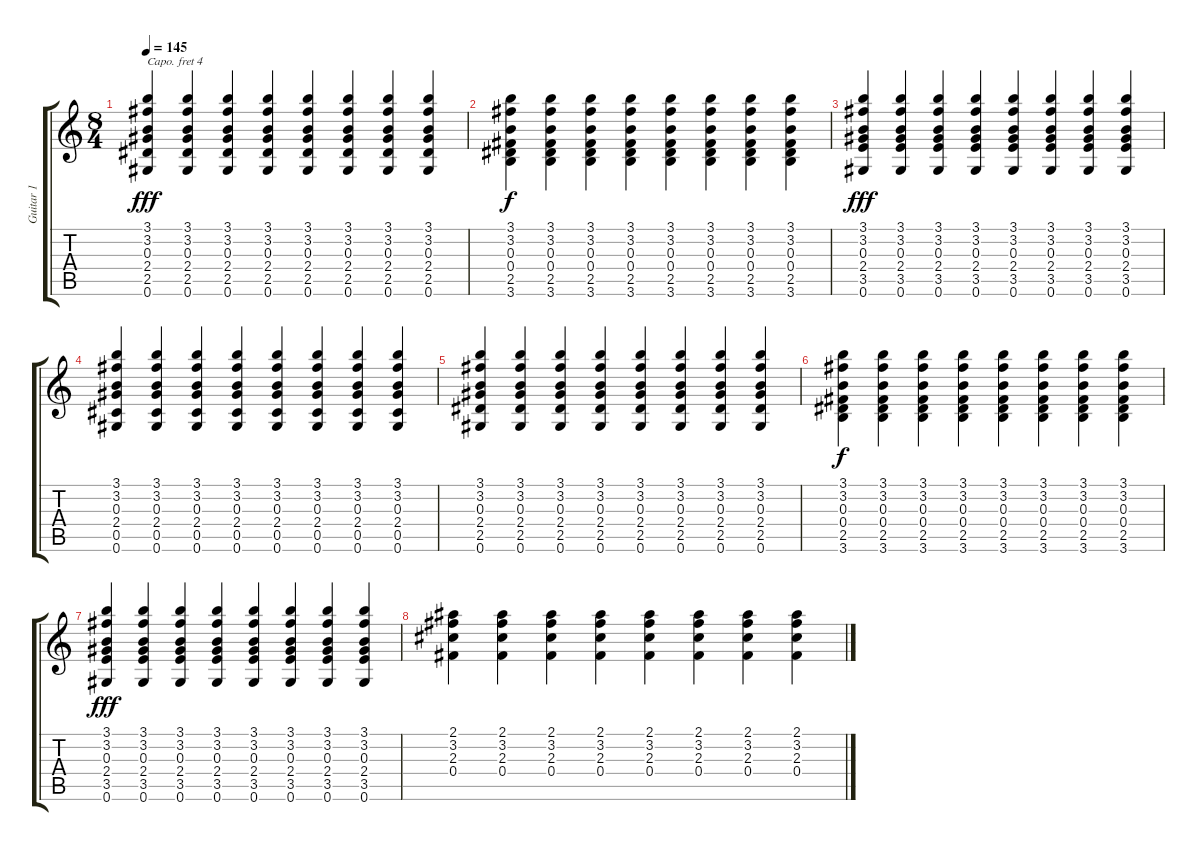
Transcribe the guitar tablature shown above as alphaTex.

\track ("Guitar 1" "Guitar 1") {instrument electricguitarjazz}
\staff {score tabs}
\capo 4
\tuning (E4 B3 G3 D3 A2 E2) {hide}
\ts (8 4)
\tempo 145
\clef g2
\ks c
(3.1 3.2 0.3 2.4 2.5 0.6).4{dy fff} (3.1 3.2 0.3 2.4 2.5 0.6).4 (3.1 3.2 0.3 2.4 2.5 0.6).4 (3.1 3.2 0.3 2.4 2.5 0.6).4 (3.1 3.2 0.3 2.4 2.5 0.6).4 (3.1 3.2 0.3 2.4 2.5 0.6).4 (3.1 3.2 0.3 2.4 2.5 0.6).4 (3.1 3.2 0.3 2.4 2.5 0.6).4 |
(3.1 3.2 0.3 0.4 2.5 3.6).4{dy f} (3.1 3.2 0.3 0.4 2.5 3.6).4 (3.1 3.2 0.3 0.4 2.5 3.6).4 (3.1 3.2 0.3 0.4 2.5 3.6).4 (3.1 3.2 0.3 0.4 2.5 3.6).4 (3.1 3.2 0.3 0.4 2.5 3.6).4 (3.1 3.2 0.3 0.4 2.5 3.6).4 (3.1 3.2 0.3 0.4 2.5 3.6).4 |
(3.1 3.2 0.3 2.4 3.5 0.6).4{dy fff} (3.1 3.2 0.3 2.4 3.5 0.6).4 (3.1 3.2 0.3 2.4 3.5 0.6).4 (3.1 3.2 0.3 2.4 3.5 0.6).4 (3.1 3.2 0.3 2.4 3.5 0.6).4 (3.1 3.2 0.3 2.4 3.5 0.6).4 (3.1 3.2 0.3 2.4 3.5 0.6).4 (3.1 3.2 0.3 2.4 3.5 0.6).4 |
(3.1 3.2 0.3 2.4 0.5 0.6).4 (3.1 3.2 0.3 2.4 0.5 0.6).4 (3.1 3.2 0.3 2.4 0.5 0.6).4 (3.1 3.2 0.3 2.4 0.5 0.6).4 (3.1 3.2 0.3 2.4 0.5 0.6).4 (3.1 3.2 0.3 2.4 0.5 0.6).4 (3.1 3.2 0.3 2.4 0.5 0.6).4 (3.1 3.2 0.3 2.4 0.5 0.6).4 |
(3.1 3.2 0.3 2.4 2.5 0.6).4 (3.1 3.2 0.3 2.4 2.5 0.6).4 (3.1 3.2 0.3 2.4 2.5 0.6).4 (3.1 3.2 0.3 2.4 2.5 0.6).4 (3.1 3.2 0.3 2.4 2.5 0.6).4 (3.1 3.2 0.3 2.4 2.5 0.6).4 (3.1 3.2 0.3 2.4 2.5 0.6).4 (3.1 3.2 0.3 2.4 2.5 0.6).4 |
(3.1 3.2 0.3 0.4 2.5 3.6).4{dy f} (3.1 3.2 0.3 0.4 2.5 3.6).4 (3.1 3.2 0.3 0.4 2.5 3.6).4 (3.1 3.2 0.3 0.4 2.5 3.6).4 (3.1 3.2 0.3 0.4 2.5 3.6).4 (3.1 3.2 0.3 0.4 2.5 3.6).4 (3.1 3.2 0.3 0.4 2.5 3.6).4 (3.1 3.2 0.3 0.4 2.5 3.6).4 |
(3.1 3.2 0.3 2.4 3.5 0.6).4{dy fff} (3.1 3.2 0.3 2.4 3.5 0.6).4 (3.1 3.2 0.3 2.4 3.5 0.6).4 (3.1 3.2 0.3 2.4 3.5 0.6).4 (3.1 3.2 0.3 2.4 3.5 0.6).4 (3.1 3.2 0.3 2.4 3.5 0.6).4 (3.1 3.2 0.3 2.4 3.5 0.6).4 (3.1 3.2 0.3 2.4 3.5 0.6).4 |
(2.1 3.2 2.3 0.4).4 (2.1 3.2 2.3 0.4).4 (2.1 3.2 2.3 0.4).4 (2.1 3.2 2.3 0.4).4 (2.1 3.2 2.3 0.4).4 (2.1 3.2 2.3 0.4).4 (2.1 3.2 2.3 0.4).4 (2.1 3.2 2.3 0.4).4
